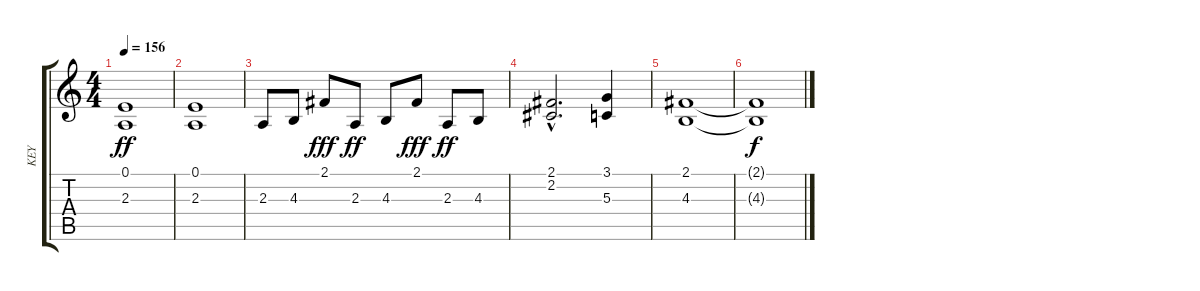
\track ("KEY" "KEY") {instrument stringensemble1}
\staff {score tabs}
\tuning (E4 B3 G3 D3 A2 E2) {hide}
\ts (4 4)
\tempo 156
\clef g2
\ks c
(0.1 2.3).1{dy ff} |
(0.1 2.3).1 |
2.3.8 4.3.8 2.1.8{dy fff} 2.3.8{dy ff} 4.3.8 2.1.8{dy fff} 2.3.8{dy ff} 4.3.8 |
(2.1{hac} 2.2{hac}).2{d} (3.1 5.3).4 |
(2.1 4.3).1 |
(2.1{t} 4.3{t}).1{dy f}
